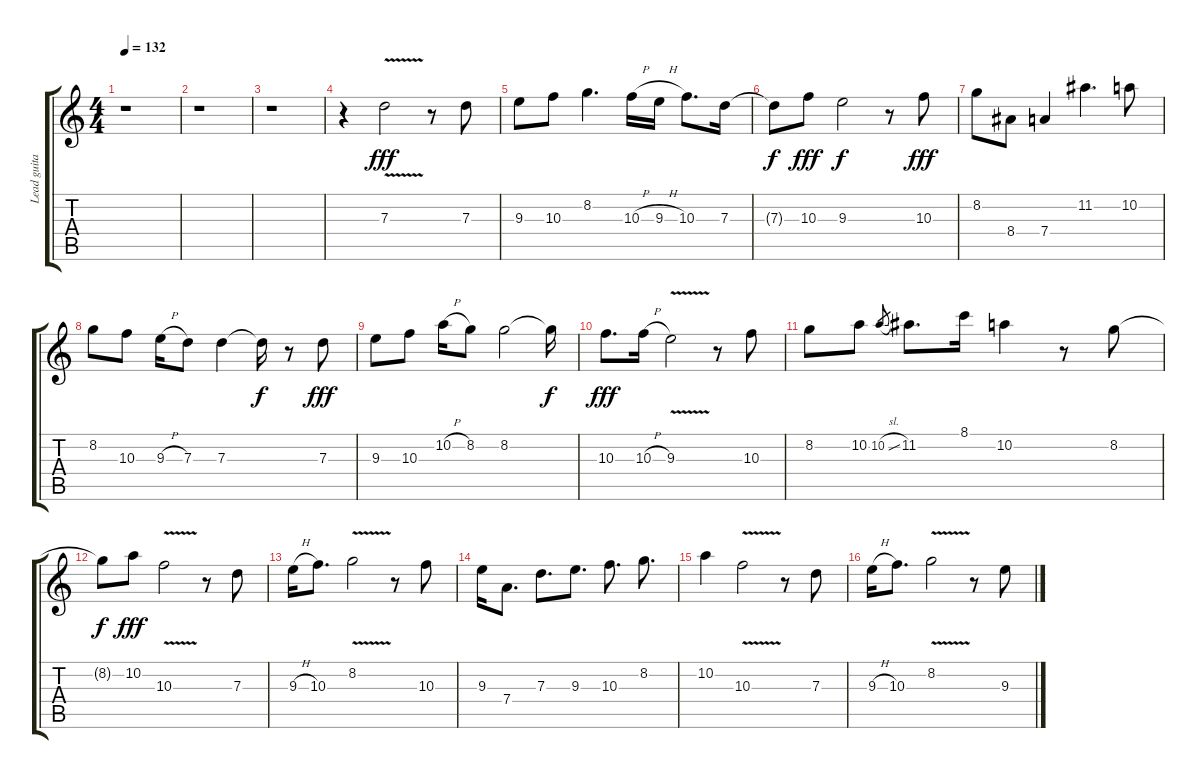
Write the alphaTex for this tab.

\track ("Lead guitar" "Lead guita") {instrument overdrivenguitar}
\staff {score tabs}
\tuning (E4 B3 G3 D3 A2 E2) {hide}
\ts (4 4)
\tempo 132
\clef g2
\ks c
r.1{dy f} |
r.1 |
r.1 |
r.4 7.3{v}.2{dy fff} r.8 7.3.8 |
9.3.8 10.3.8 8.2.4{d} 10.3{h}.16 9.3{h}.16 10.3.8{d} 7.3.16 |
7.3{t}.8{dy f} 10.3.8{dy fff} 9.3.2{dy f} r.8 10.3.8{dy fff} |
8.2.8 8.4.8 7.4.4 11.2.4{d} 10.2.8 |
8.2.8 10.3.8 9.3{h}.16 7.3.8 7.3.4 7.3{t}.16{dy f} r.8 7.3.8{dy fff} |
9.3.8 10.3.8 10.2{h}.16 8.2.8 8.2.2 8.2{t}.16{dy f} |
10.3.8{d dy fff} 10.3{h}.16 9.3{v}.2 r.8 10.3.8 |
8.2.8 10.2.8 10.2{sl}.8{gr} 11.2.8{d} 8.1.16 10.2.4 r.8 8.2.8 |
8.2{t}.8{dy f} 10.2.8{dy fff} 10.3{v}.2 r.8 7.3.8 |
9.3{h}.16 10.3.8{d} 8.2{v}.2 r.8 10.3.8 |
9.3.16 7.4.8{d} 7.3.8{d} 9.3.8{d} 10.3.8{d} 8.2.8{d} |
10.2.4 10.3{v}.2 r.8 7.3.8 |
9.3{h}.16 10.3.8{d} 8.2{v}.2 r.8 9.3.8
